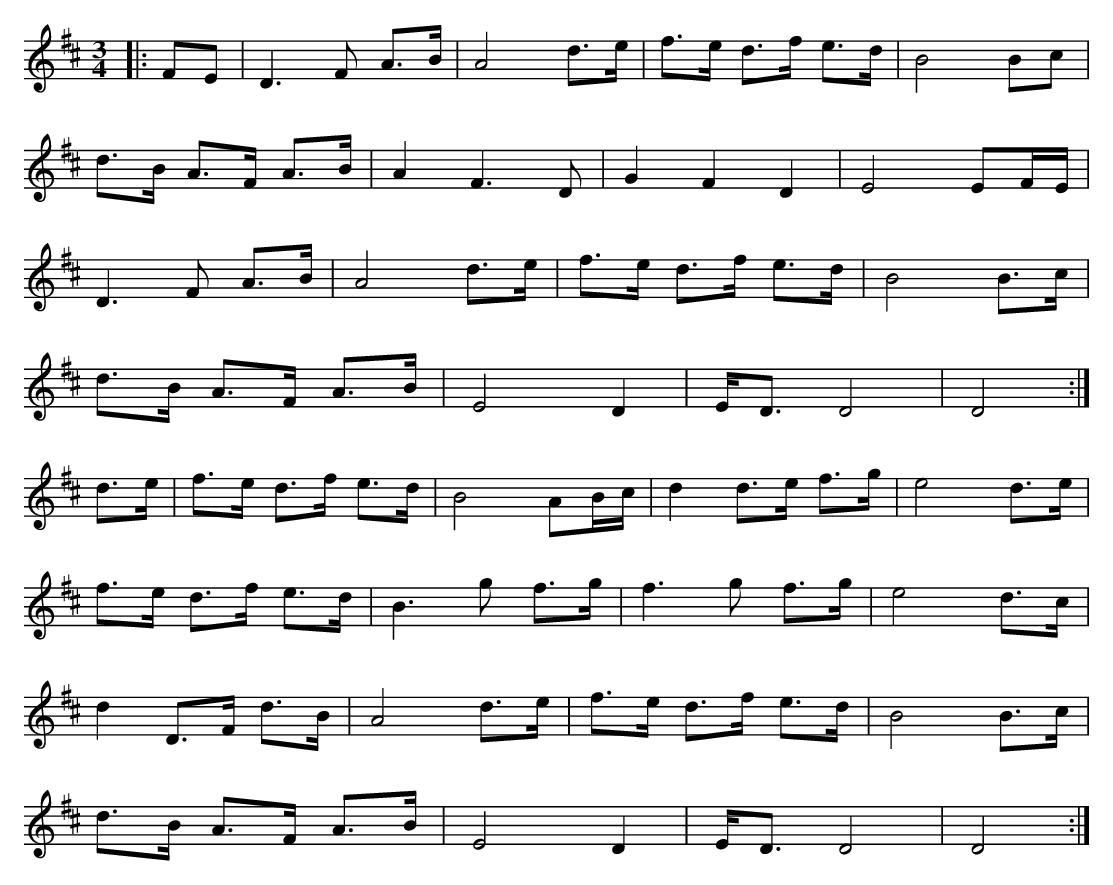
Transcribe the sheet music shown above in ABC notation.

X:1
M:3/4
K:D
|:FE|D3F A>B|A4 d>e|f>e d>f e>d|B4 Bc|
d>B A>F A>B|A2 F3D|G2 F2 D2|E4 EF/E/|
D3F A>B|A4 d>e|f>e d>f e>d|B4 B>c|
d>B A>F A>B|E4 D2|E<D D4|D4:|
d>e|f>e d>f e>d|B4 AB/c/|d2 d>e f>g|e4 d>e|
f>e d>f e>d|B3g f>g|f3g f>g|e4 d>c|
d2 D>F d>B|A4 d>e|f>e d>f e>d|B4 B>c|
d>B A>F A>B|E4 D2|E<D D4|D4:|
